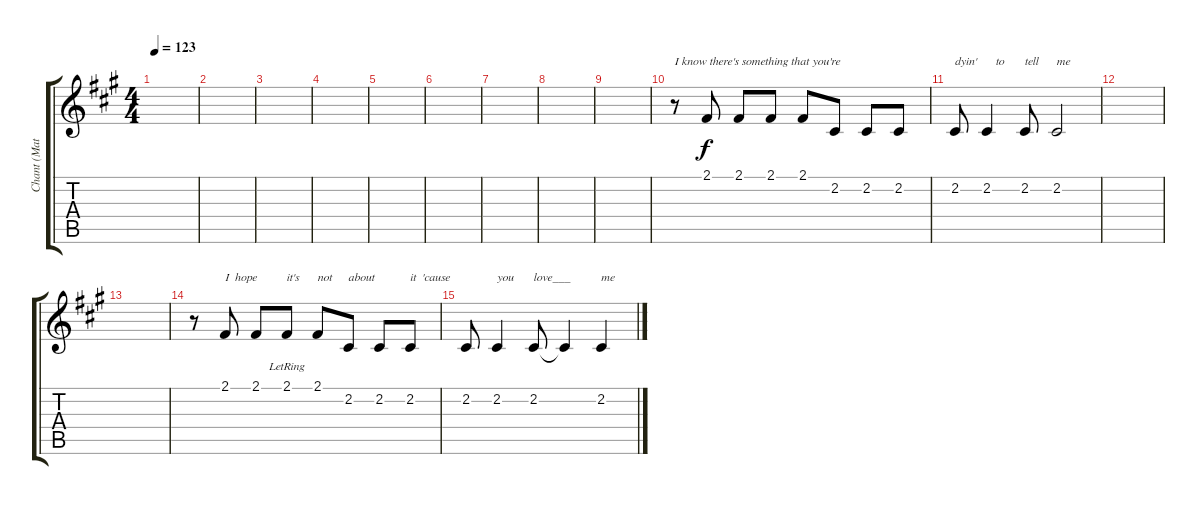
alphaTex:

\track ("Chant (Matthew Bellamy)" "Chant (Mat") {instrument cello}
\staff {score tabs}
\tuning (E4 B3 G3 D3 A2 E2) {hide}
\ts (4 4)
\tempo 123
\clef g2
\ks a
|
|
|
|
|
|
|
|
|
r.8{txt "I know there's something that you're"} 2.1.8 2.1.8 2.1.8 2.1.8 2.2.8 2.2.8 2.2.8 |
2.2.8{txt "dyin'"} 2.2.4{txt "   to"} 2.2.8{txt "tell"} 2.2.2{txt "me"} |
|
|
r.8 2.1.8{txt "I  hope"} 2.1.8 2.1{lr}.8{txt "it's"} 2.1.8{txt "not"} 2.2.8{txt "about"} 2.2.8 2.2.8{txt "it  'cause"} |
2.2.8 2.2.4{txt "you"} 2.2.8{txt "love___ "} 2.2{t}.4 2.2.4{txt "me"}
